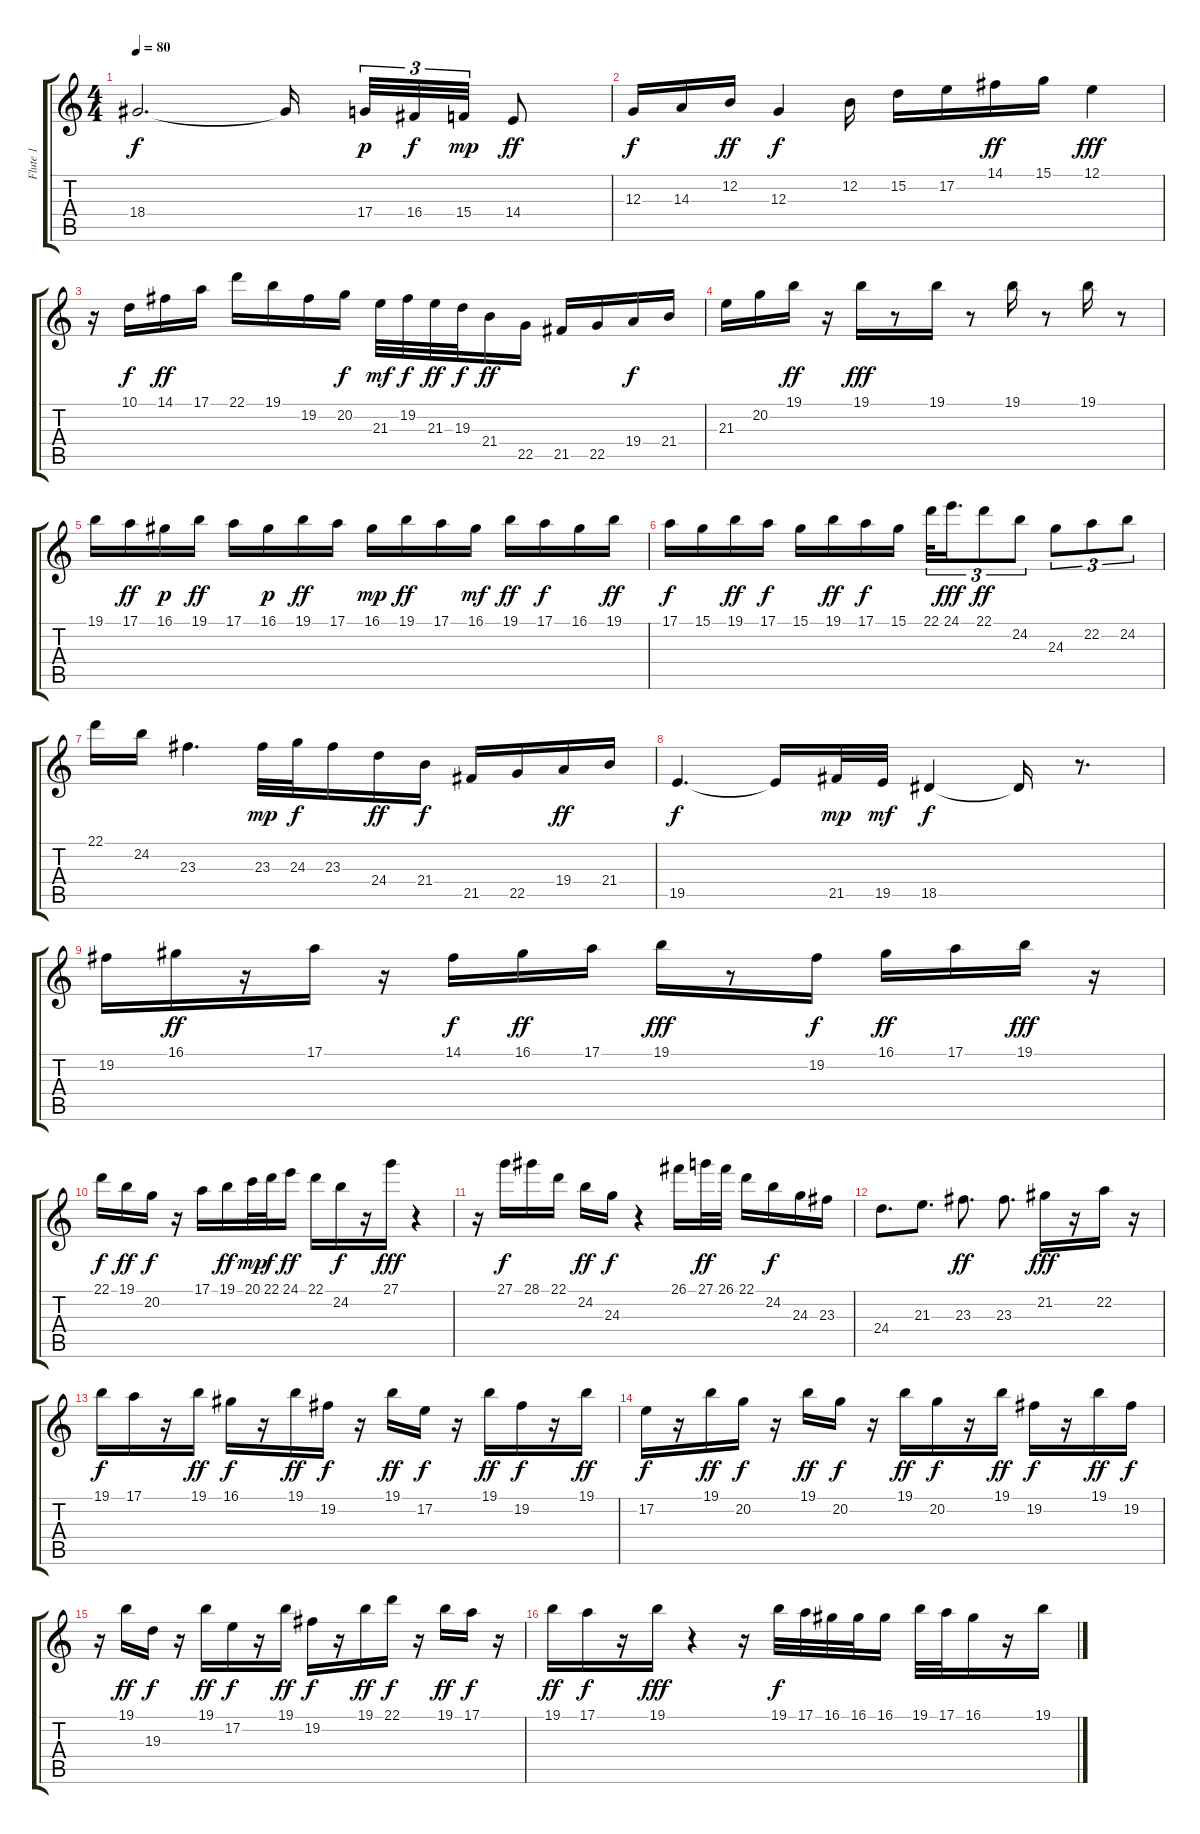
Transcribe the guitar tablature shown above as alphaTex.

\track ("Flute 1" "Flute 1") {instrument flute}
\staff {score tabs}
\tuning (E4 B3 G3 D3 A2 E2) {hide}
\ts (4 4)
\tempo 80
\clef g2
\ks c
18.4.2{d dy f volume 14} 18.4{t}.16{beam splitsecondary} 17.4.32{tu (3 2) dy p} 16.4.32{tu (3 2) dy f} 15.4.32{tu (3 2) dy mp} 14.4.8{dy ff} |
12.3.16{dy f} 14.3.16 12.2.16{dy ff} 12.3.4{dy f} 12.2.16 15.2.16 17.2.16 14.1.16{dy ff} 15.1.16 12.1.4{dy fff} |
r.16 10.1.16{dy f} 14.1.16{dy ff} 17.1.16 22.1.16 19.1.16 19.2.16 20.2.16{dy f} 21.3.32{dy mf} 19.2.32{dy f} 21.3.32{dy ff} 19.3.32{dy f} 21.4.16{dy ff} 22.5.16 21.5.16 22.5.16 19.4.16{dy f} 21.4.16 |
21.3.16 20.2.16 19.1.16{dy ff} r.16 19.1.16{dy fff} r.8 19.1.16 r.8 19.1.16 r.8 19.1.16 r.8 |
19.1.16 17.1.16{dy ff} 16.1.16{dy p} 19.1.16{dy ff} 17.1.16 16.1.16{dy p} 19.1.16{dy ff} 17.1.16 16.1.16{dy mp} 19.1.16{dy ff} 17.1.16 16.1.16{dy mf} 19.1.16{dy ff} 17.1.16{dy f} 16.1.16 19.1.16{dy ff} |
17.1.16{dy f} 15.1.16 19.1.16{dy ff} 17.1.16{dy f} 15.1.16 19.1.16{dy ff} 17.1.16{dy f} 15.1.16 22.1.32{tu (3 2)} 24.1.16{d tu (3 2) dy fff} 22.1.8{tu (3 2) dy ff} 24.2.8{tu (3 2)} 24.3.8{tu (3 2)} 22.2.8{tu (3 2)} 24.2.8{tu (3 2)} |
22.1.16 24.2.16 23.3.4{d} 23.3.32{dy mp} 24.3.32{dy f} 23.3.16 24.4.16{dy ff} 21.4.16{dy f} 21.5.16 22.5.16 19.4.16{dy ff} 21.4.16 |
19.5.4{d dy f} 19.5{t}.16 21.5.32{dy mp} 19.5.32{dy mf} 18.5.4{dy f} 18.5{t}.16 r.8{d} |
19.2.16 16.1.16{dy ff} r.16 17.1.16 r.16 14.1.16{dy f} 16.1.16{dy ff} 17.1.16 19.1.16{dy fff} r.8 19.2.16{dy f} 16.1.16{dy ff} 17.1.16 19.1.16{dy fff} r.16 |
22.1.16{dy f} 19.1.16{dy ff} 20.2.16{dy f} r.16 17.1.16 19.1.16{dy ff} 20.1.32{dy mp} 22.1.32{dy f} 24.1.16{dy ff} 22.1.16 24.2.16{dy f} r.16 27.1.16{dy fff} r.4 |
r.16 27.1.16{dy f} 28.1.16 22.1.16 24.2.16{dy ff} 24.3.16{dy f} r.4 26.1.16 27.1.32{dy ff} 26.1.32 22.1.16 24.2.16{dy f} 24.3.16 23.3.16 |
24.4.8{d} 21.3.8{d} 23.3.8{d dy ff} 23.3.8{d} 21.2.16{dy fff} r.16 22.2.16 r.16 |
19.1.16{dy f} 17.1.16 r.16 19.1.16{dy ff} 16.1.16{dy f} r.16 19.1.16{dy ff} 19.2.16{dy f} r.16 19.1.16{dy ff} 17.2.16{dy f} r.16 19.1.16{dy ff} 19.2.16{dy f} r.16 19.1.16{dy ff} |
17.2.16{dy f} r.16 19.1.16{dy ff} 20.2.16{dy f} r.16 19.1.16{dy ff} 20.2.16{dy f} r.16 19.1.16{dy ff} 20.2.16{dy f} r.16 19.1.16{dy ff} 19.2.16{dy f} r.16 19.1.16{dy ff} 19.2.16{dy f} |
r.16 19.1.16{dy ff} 19.3.16{dy f} r.16 19.1.16{dy ff} 17.2.16{dy f} r.16 19.1.16{dy ff} 19.2.16{dy f} r.16 19.1.16{dy ff} 22.1.16{dy f} r.16 19.1.16{dy ff} 17.1.16{dy f} r.16 |
19.1.16{dy ff} 17.1.16{dy f} r.16 19.1.16{dy fff} r.4 r.16 19.1.32{dy f} 17.1.32 16.1.32 16.1.32 16.1.16 19.1.32 17.1.32 16.1.16 r.16 19.1.16
